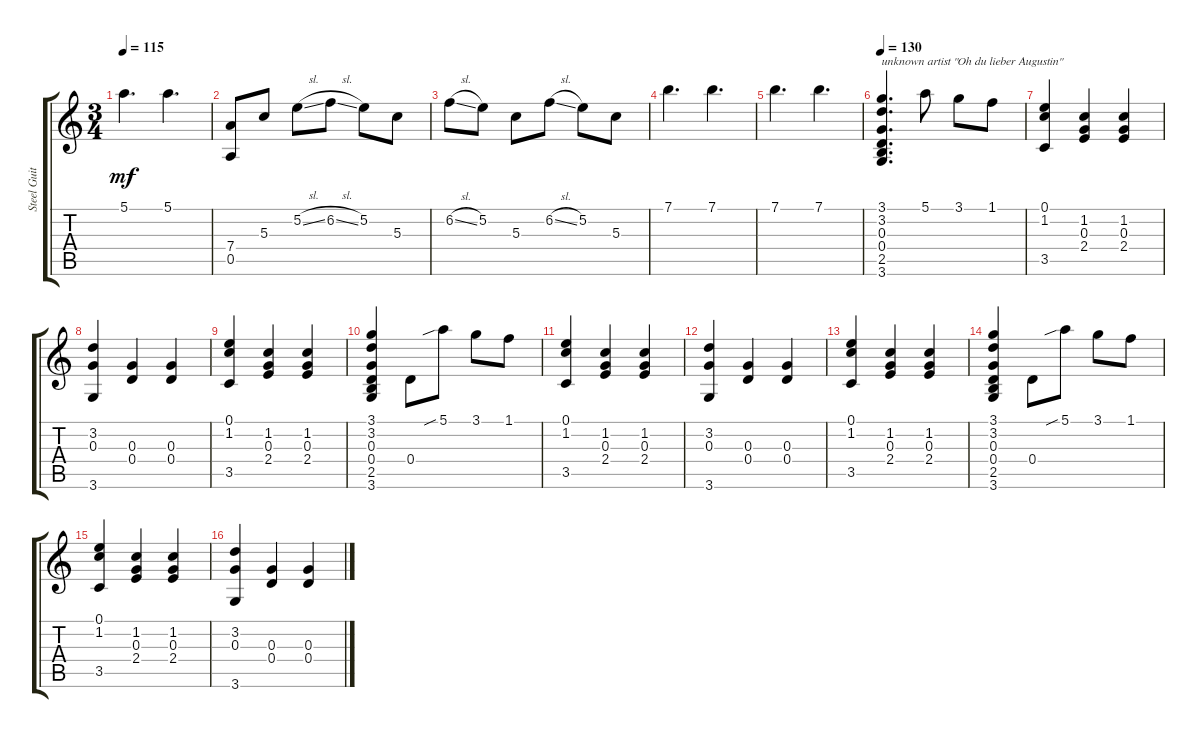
\track ("Steel Guitar" "Steel Guit") {instrument acousticguitarsteel}
\staff {score tabs}
\tuning (E4 B3 G3 D3 A2 E2) {hide}
\ts (3 4)
\tempo 115
\clef g2
\ks c
5.1.4{d dy mf} 5.1.4{d} |
(7.4 0.5).8 5.3.8 5.2{sl}.8 6.2{sl}.8 5.2.8 5.3.8 |
6.2{sl}.8 5.2.8 5.3.8 6.2{sl}.8 5.2.8 5.3.8 |
7.1.4{d} 7.1.4{d} |
7.1.4{d} 7.1.4{d} |
\tempo 130
(3.1 3.2 0.3 0.4 2.5 3.6).4{d txt "unknown artist \"Oh du lieber Augustin\""} 5.1.8 3.1.8 1.1.8 |
(0.1 1.2 3.5).4 (1.2 0.3 2.4).4 (1.2 0.3 2.4).4 |
(3.2 0.3 3.6).4 (0.3 0.4).4 (0.3 0.4).4 |
(0.1 1.2 3.5).4 (1.2 0.3 2.4).4 (1.2 0.3 2.4).4 |
(3.1 3.2 0.3 0.4 2.5 3.6).4 0.4.8 5.1{sib}.8 3.1.8 1.1.8 |
(0.1 1.2 3.5).4 (1.2 0.3 2.4).4 (1.2 0.3 2.4).4 |
(3.2 0.3 3.6).4 (0.3 0.4).4 (0.3 0.4).4 |
(0.1 1.2 3.5).4 (1.2 0.3 2.4).4 (1.2 0.3 2.4).4 |
(3.1 3.2 0.3 0.4 2.5 3.6).4 0.4.8 5.1{sib}.8 3.1.8 1.1.8 |
(0.1 1.2 3.5).4 (1.2 0.3 2.4).4 (1.2 0.3 2.4).4 |
(3.2 0.3 3.6).4 (0.3 0.4).4 (0.3 0.4).4
